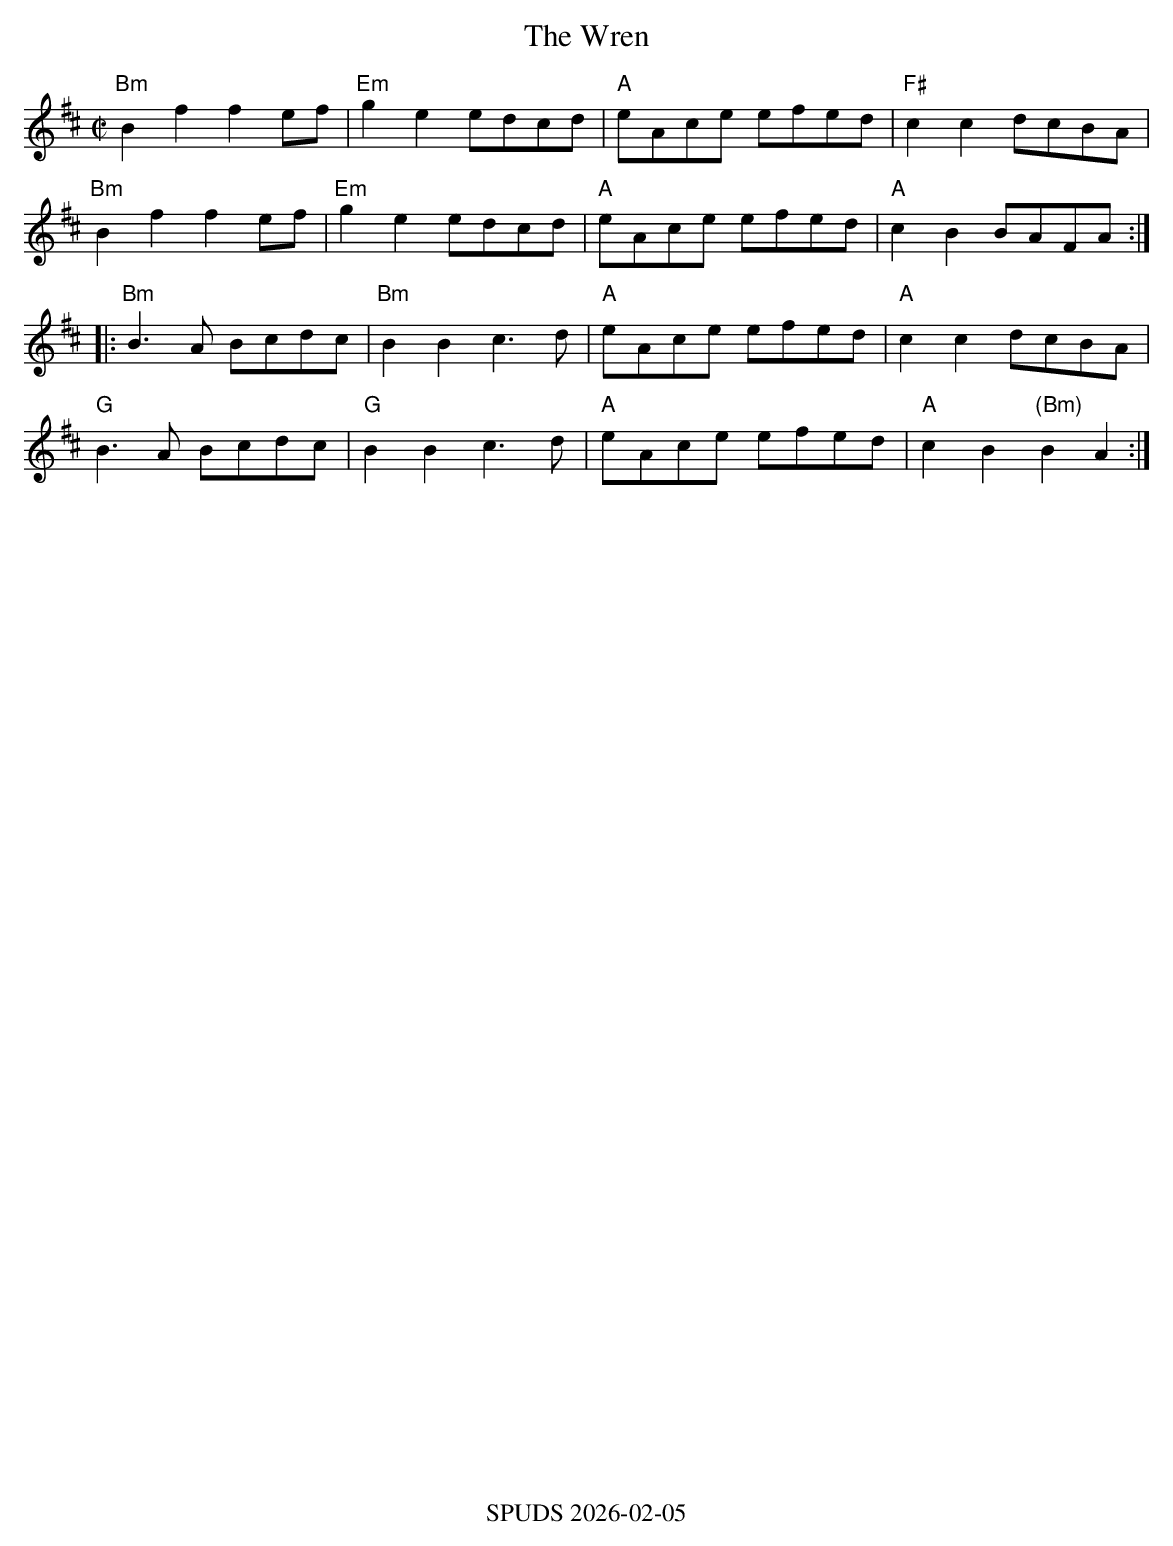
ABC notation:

X:1
T:Wren, The
M:C|
L:1/8
K:Bm
"Bm"B2f2f2ef|"Em"g2 e2 edcd|"A"eAce efed|"F#"c2c2dcBA|
"Bm"B2f2f2ef|"Em"g2 e2 edcd|"A"eAce efed|"A"c2B2BAFA:|
|:"Bm"B3A Bcdc|"Bm"B2B2c3d|"A"eAce efed|"A"c2c2dcBA|
"G"B3A Bcdc|"G"B2B2c3d|"A"eAce efed|"A"c2B2"(Bm)"B2A2:|
